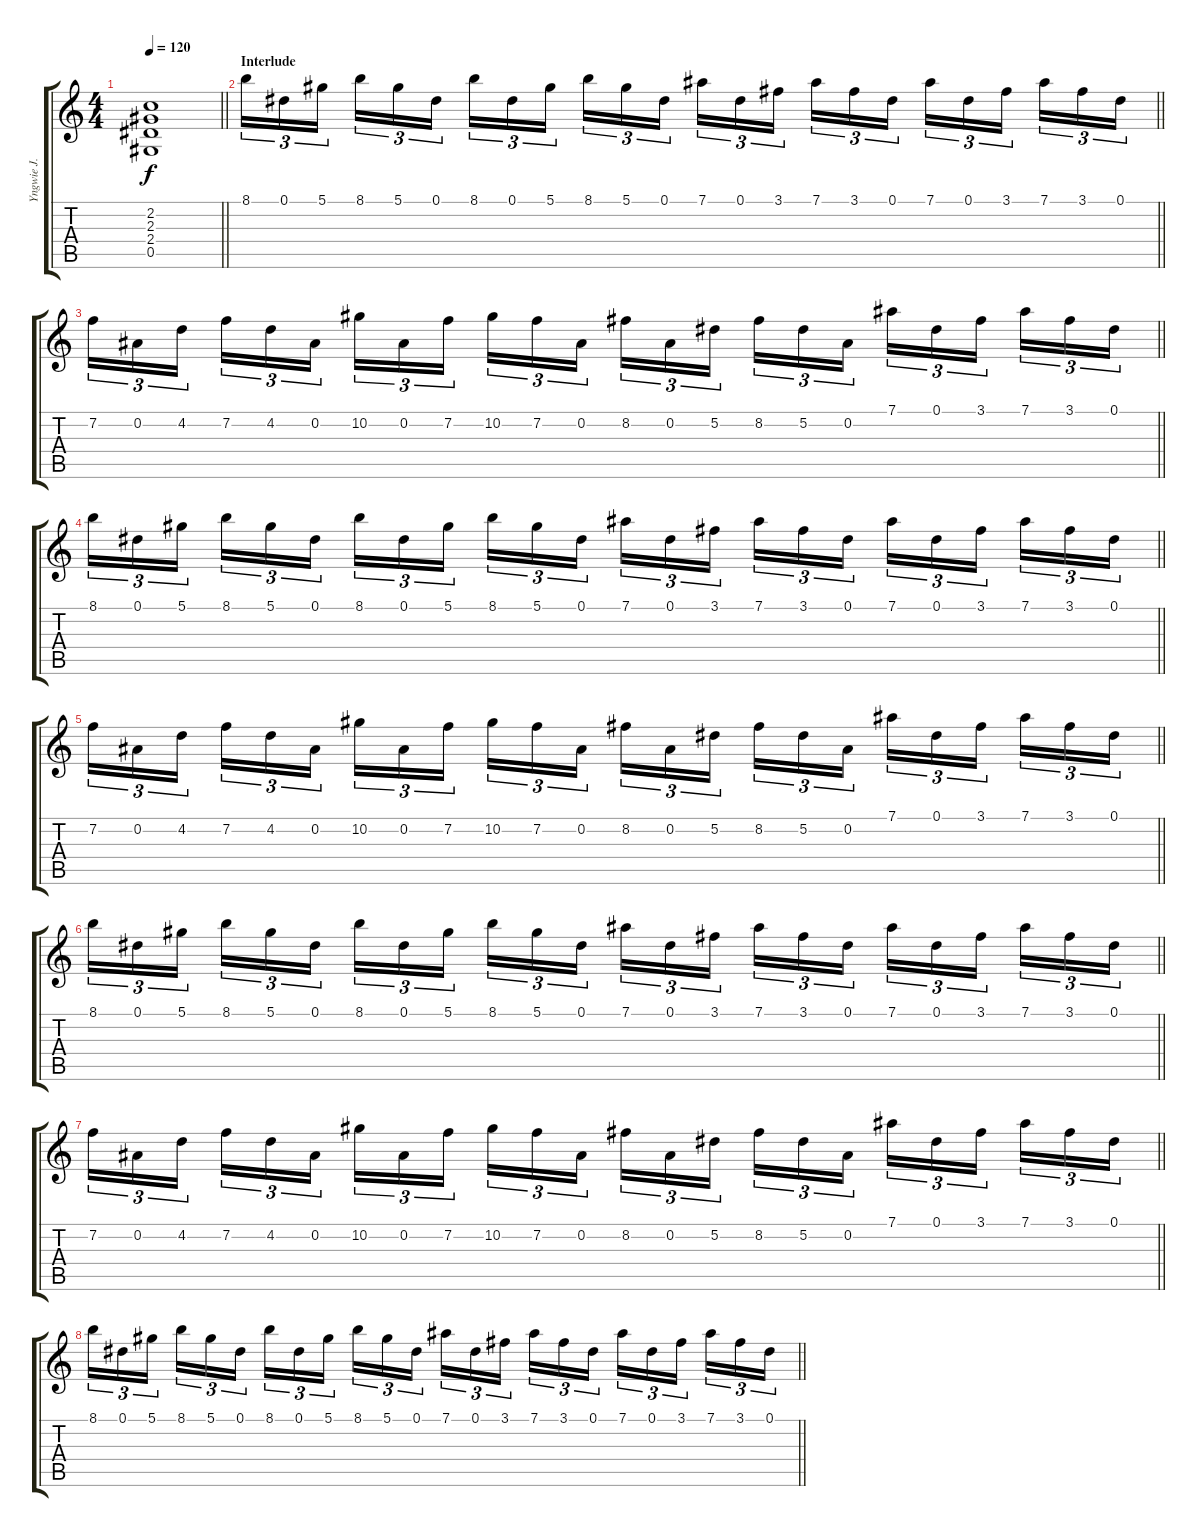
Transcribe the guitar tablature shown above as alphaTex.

\track ("Yngwie J. Malmsteen" "Yngwie J. ") {instrument overdrivenguitar}
\staff {score tabs}
\tuning (Eb4 Bb3 Gb3 Db3 Ab2 Eb2) {hide}
\ts (4 4)
\tempo 120
\clef g2
\barLineRight lightlight
\ks c
(2.2 2.3 2.4 0.5).1{dy f} |
\section ("" "Interlude")
\barLineRight lightlight
8.1.16{tu (3 2)} 0.1.16{tu (3 2)} 5.1.16{tu (3 2) beam splitsecondary} 8.1.16{tu (3 2)} 5.1.16{tu (3 2)} 0.1.16{tu (3 2)} 8.1.16{tu (3 2)} 0.1.16{tu (3 2)} 5.1.16{tu (3 2) beam splitsecondary} 8.1.16{tu (3 2)} 5.1.16{tu (3 2)} 0.1.16{tu (3 2)} 7.1.16{tu (3 2)} 0.1.16{tu (3 2)} 3.1.16{tu (3 2) beam splitsecondary} 7.1.16{tu (3 2)} 3.1.16{tu (3 2)} 0.1.16{tu (3 2)} 7.1.16{tu (3 2)} 0.1.16{tu (3 2)} 3.1.16{tu (3 2) beam splitsecondary} 7.1.16{tu (3 2)} 3.1.16{tu (3 2)} 0.1.16{tu (3 2)} |
\barLineRight lightlight
7.2.16{tu (3 2)} 0.2.16{tu (3 2)} 4.2.16{tu (3 2) beam splitsecondary} 7.2.16{tu (3 2)} 4.2.16{tu (3 2)} 0.2.16{tu (3 2)} 10.2.16{tu (3 2)} 0.2.16{tu (3 2)} 7.2.16{tu (3 2) beam splitsecondary} 10.2.16{tu (3 2)} 7.2.16{tu (3 2)} 0.2.16{tu (3 2)} 8.2.16{tu (3 2)} 0.2.16{tu (3 2)} 5.2.16{tu (3 2) beam splitsecondary} 8.2.16{tu (3 2)} 5.2.16{tu (3 2)} 0.2.16{tu (3 2)} 7.1.16{tu (3 2)} 0.1.16{tu (3 2)} 3.1.16{tu (3 2) beam splitsecondary} 7.1.16{tu (3 2)} 3.1.16{tu (3 2)} 0.1.16{tu (3 2)} |
\barLineRight lightlight
8.1.16{tu (3 2)} 0.1.16{tu (3 2)} 5.1.16{tu (3 2) beam splitsecondary} 8.1.16{tu (3 2)} 5.1.16{tu (3 2)} 0.1.16{tu (3 2)} 8.1.16{tu (3 2)} 0.1.16{tu (3 2)} 5.1.16{tu (3 2) beam splitsecondary} 8.1.16{tu (3 2)} 5.1.16{tu (3 2)} 0.1.16{tu (3 2)} 7.1.16{tu (3 2)} 0.1.16{tu (3 2)} 3.1.16{tu (3 2) beam splitsecondary} 7.1.16{tu (3 2)} 3.1.16{tu (3 2)} 0.1.16{tu (3 2)} 7.1.16{tu (3 2)} 0.1.16{tu (3 2)} 3.1.16{tu (3 2) beam splitsecondary} 7.1.16{tu (3 2)} 3.1.16{tu (3 2)} 0.1.16{tu (3 2)} |
\barLineRight lightlight
7.2.16{tu (3 2)} 0.2.16{tu (3 2)} 4.2.16{tu (3 2) beam splitsecondary} 7.2.16{tu (3 2)} 4.2.16{tu (3 2)} 0.2.16{tu (3 2)} 10.2.16{tu (3 2)} 0.2.16{tu (3 2)} 7.2.16{tu (3 2) beam splitsecondary} 10.2.16{tu (3 2)} 7.2.16{tu (3 2)} 0.2.16{tu (3 2)} 8.2.16{tu (3 2)} 0.2.16{tu (3 2)} 5.2.16{tu (3 2) beam splitsecondary} 8.2.16{tu (3 2)} 5.2.16{tu (3 2)} 0.2.16{tu (3 2)} 7.1.16{tu (3 2)} 0.1.16{tu (3 2)} 3.1.16{tu (3 2) beam splitsecondary} 7.1.16{tu (3 2)} 3.1.16{tu (3 2)} 0.1.16{tu (3 2)} |
\barLineRight lightlight
8.1.16{tu (3 2)} 0.1.16{tu (3 2)} 5.1.16{tu (3 2) beam splitsecondary} 8.1.16{tu (3 2)} 5.1.16{tu (3 2)} 0.1.16{tu (3 2)} 8.1.16{tu (3 2)} 0.1.16{tu (3 2)} 5.1.16{tu (3 2) beam splitsecondary} 8.1.16{tu (3 2)} 5.1.16{tu (3 2)} 0.1.16{tu (3 2)} 7.1.16{tu (3 2)} 0.1.16{tu (3 2)} 3.1.16{tu (3 2) beam splitsecondary} 7.1.16{tu (3 2)} 3.1.16{tu (3 2)} 0.1.16{tu (3 2)} 7.1.16{tu (3 2)} 0.1.16{tu (3 2)} 3.1.16{tu (3 2) beam splitsecondary} 7.1.16{tu (3 2)} 3.1.16{tu (3 2)} 0.1.16{tu (3 2)} |
\barLineRight lightlight
7.2.16{tu (3 2)} 0.2.16{tu (3 2)} 4.2.16{tu (3 2) beam splitsecondary} 7.2.16{tu (3 2)} 4.2.16{tu (3 2)} 0.2.16{tu (3 2)} 10.2.16{tu (3 2)} 0.2.16{tu (3 2)} 7.2.16{tu (3 2) beam splitsecondary} 10.2.16{tu (3 2)} 7.2.16{tu (3 2)} 0.2.16{tu (3 2)} 8.2.16{tu (3 2)} 0.2.16{tu (3 2)} 5.2.16{tu (3 2) beam splitsecondary} 8.2.16{tu (3 2)} 5.2.16{tu (3 2)} 0.2.16{tu (3 2)} 7.1.16{tu (3 2)} 0.1.16{tu (3 2)} 3.1.16{tu (3 2) beam splitsecondary} 7.1.16{tu (3 2)} 3.1.16{tu (3 2)} 0.1.16{tu (3 2)} |
\barLineRight lightlight
8.1.16{tu (3 2)} 0.1.16{tu (3 2)} 5.1.16{tu (3 2) beam splitsecondary} 8.1.16{tu (3 2)} 5.1.16{tu (3 2)} 0.1.16{tu (3 2)} 8.1.16{tu (3 2)} 0.1.16{tu (3 2)} 5.1.16{tu (3 2) beam splitsecondary} 8.1.16{tu (3 2)} 5.1.16{tu (3 2)} 0.1.16{tu (3 2)} 7.1.16{tu (3 2)} 0.1.16{tu (3 2)} 3.1.16{tu (3 2) beam splitsecondary} 7.1.16{tu (3 2)} 3.1.16{tu (3 2)} 0.1.16{tu (3 2)} 7.1.16{tu (3 2)} 0.1.16{tu (3 2)} 3.1.16{tu (3 2) beam splitsecondary} 7.1.16{tu (3 2)} 3.1.16{tu (3 2)} 0.1.16{tu (3 2)}
